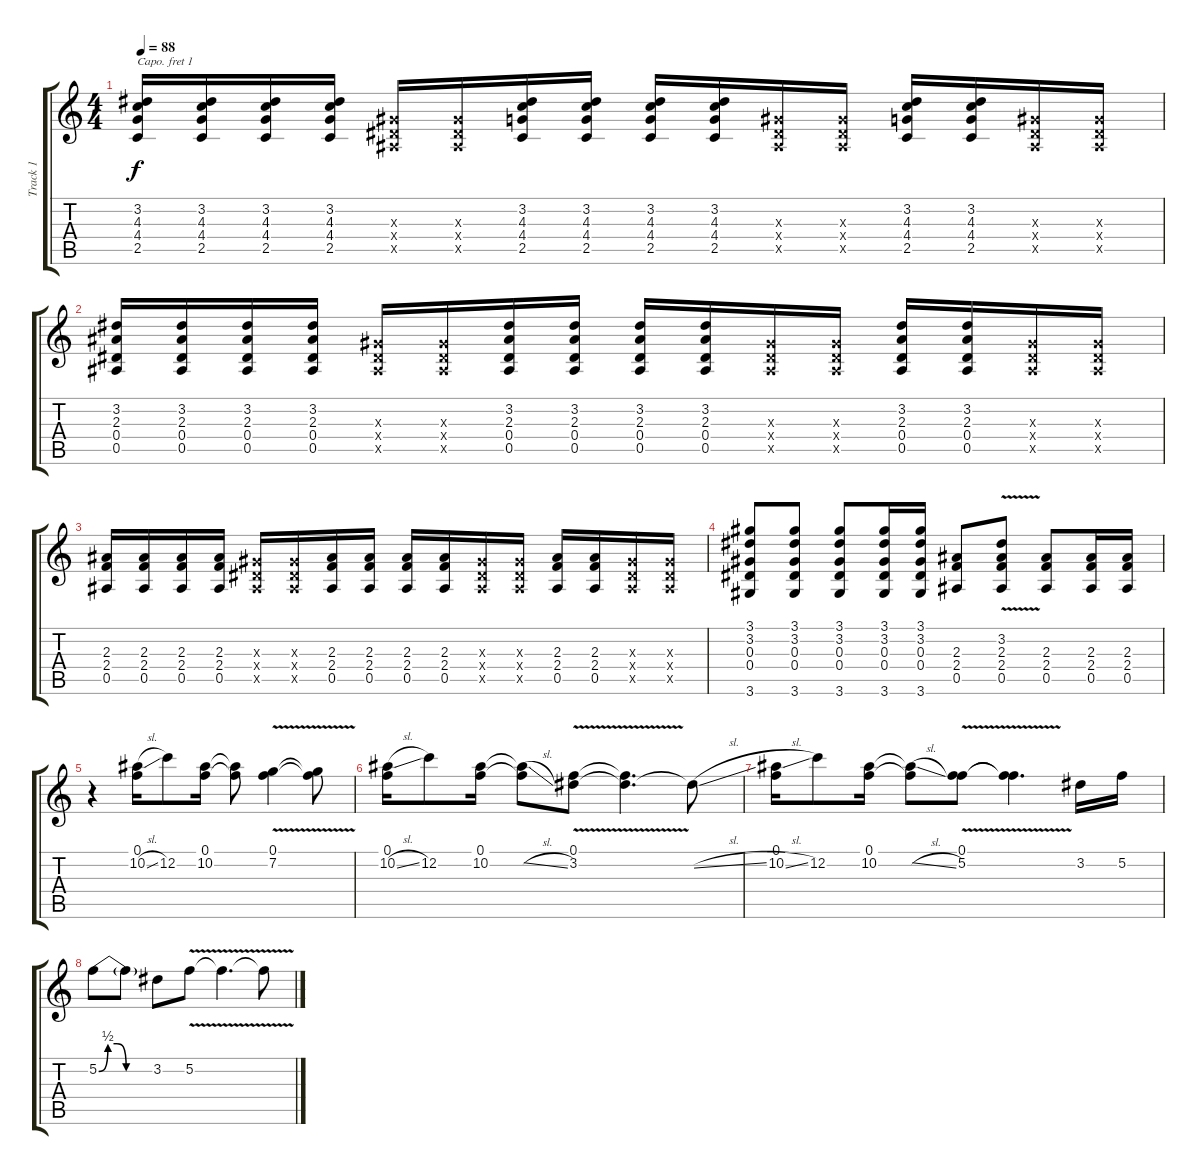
\track ("Track 1" "Track 1") {instrument distortionguitar}
\staff {score tabs}
\capo 1
\tuning (E4 B3 G3 D3 A2 E2) {hide}
\ts (4 4)
\tempo 88
\clef g2
\ks c
(3.2 4.3 4.4 2.5).16{dy f} (3.2 4.3 4.4 2.5).16 (3.2 4.3 4.4 2.5).16 (3.2 4.3 4.4 2.5).16 (0.3{x} 0.4{x} 0.5{x}).16 (0.3{x} 0.4{x} 0.5{x}).16 (3.2 4.3 4.4 2.5).16 (3.2 4.3 4.4 2.5).16 (3.2 4.3 4.4 2.5).16 (3.2 4.3 4.4 2.5).16 (0.3{x} 0.4{x} 0.5{x}).16 (0.3{x} 0.4{x} 0.5{x}).16 (3.2 4.3 4.4 2.5).16 (3.2 4.3 4.4 2.5).16 (0.3{x} 0.4{x} 0.5{x}).16 (0.3{x} 0.4{x} 0.5{x}).16 |
(3.2 2.3 0.4 0.5).16 (3.2 2.3 0.4 0.5).16 (3.2 2.3 0.4 0.5).16 (3.2 2.3 0.4 0.5).16 (0.3{x} 0.4{x} 0.5{x}).16 (0.3{x} 0.4{x} 0.5{x}).16 (3.2 2.3 0.4 0.5).16 (3.2 2.3 0.4 0.5).16 (3.2 2.3 0.4 0.5).16 (3.2 2.3 0.4 0.5).16 (0.3{x} 0.4{x} 0.5{x}).16 (0.3{x} 0.4{x} 0.5{x}).16 (3.2 2.3 0.4 0.5).16 (3.2 2.3 0.4 0.5).16 (0.3{x} 0.4{x} 0.5{x}).16 (0.3{x} 0.4{x} 0.5{x}).16 |
(2.3 2.4 0.5).16 (2.3 2.4 0.5).16 (2.3 2.4 0.5).16 (2.3 2.4 0.5).16 (0.3{x} 0.4{x} 0.5{x}).16 (0.3{x} 0.4{x} 0.5{x}).16 (2.3 2.4 0.5).16 (2.3 2.4 0.5).16 (2.3 2.4 0.5).16 (2.3 2.4 0.5).16 (0.3{x} 0.4{x} 0.5{x}).16 (0.3{x} 0.4{x} 0.5{x}).16 (2.3 2.4 0.5).16 (2.3 2.4 0.5).16 (0.3{x} 0.4{x} 0.5{x}).16 (0.3{x} 0.4{x} 0.5{x}).16 |
(3.1 3.2 0.3 0.4 3.6).8 (3.1 3.2 0.3 0.4 3.6).8 (3.1 3.2 0.3 0.4 3.6).8 (3.1 3.2 0.3 0.4 3.6).16 (3.1 3.2 0.3 0.4 3.6).16 (2.3 2.4 0.5).8 (3.2{v} 2.3 2.4 0.5).8 (2.3 2.4 0.5).8 (2.3 2.4 0.5).16 (2.3 2.4 0.5).16 |
r.4 (0.1 10.2{sl}).16 12.2.8 (0.1 10.2).16 (0.1{t} 10.2{t}).8 (0.1 7.2{v}).4 (0.1{t} 7.2{t}).8 |
(0.1 10.2{sl}).16 12.2.8 (0.1 10.2).16 (0.1{t} 10.2{sl t}).8 (0.1 3.2{v}).8 (0.1{t} 3.2{t}).4{d} 3.2{sl t}.8 |
(0.1 10.2{sl}).16 12.2.8 (0.1 10.2).16 (0.1{t} 10.2{sl t}).8 (0.1{v} 5.2{v}).8 (0.1{t} 5.2{t}).4{d} 3.2.16 5.2.16 |
5.2{be (custom 0 0 10 2 20 2 30 0 60 0)}.8 5.2{t}.8 3.2.8 5.2{v}.8 5.2{v t}.4{d} 5.2{t}.8
